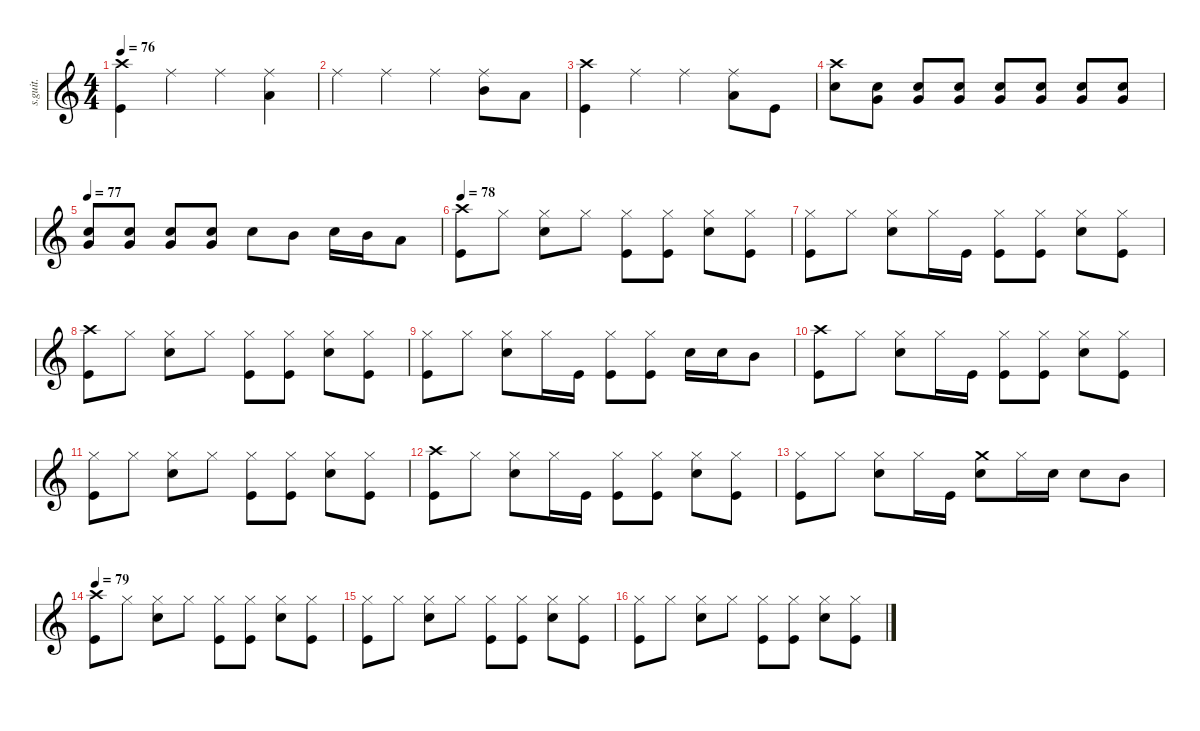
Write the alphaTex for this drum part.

\defaultSystemsLayout 4
\hideDynamics
\bracketExtendMode nobrackets
\track ("Matt Sorum (Drums)" "s.guit.") {instrument percussion}
\staff {score}
\articulation defaults
\ts (4 4)
\tempo 76
\clef g2
\ks c
("Crash high (hit)" "Kick (hit)").4{lyrics (0 "") lyrics (1 "") lyrics (2 "") lyrics (3 "") lyrics (4 "") dy f} "Ride (middle)".4{lyrics (0 "") lyrics (1 "") lyrics (2 "") lyrics (3 "") lyrics (4 "")} "Ride (middle)".4{lyrics (0 "") lyrics (1 "") lyrics (2 "") lyrics (3 "") lyrics (4 "")} ("Ride (middle)" "Low Tom (hit)").4{lyrics (0 "") lyrics (1 "") lyrics (2 "") lyrics (3 "") lyrics (4 "")} |
"Ride (middle)".4{lyrics (0 "") lyrics (1 "") lyrics (2 "") lyrics (3 "") lyrics (4 "")} "Ride (middle)".4{lyrics (0 "") lyrics (1 "") lyrics (2 "") lyrics (3 "") lyrics (4 "")} "Ride (middle)".4{lyrics (0 "") lyrics (1 "") lyrics (2 "") lyrics (3 "") lyrics (4 "")} ("Ride (middle)" "Mid Tom (hit)").8{lyrics (0 "") lyrics (1 "") lyrics (2 "") lyrics (3 "") lyrics (4 "")} "Low Tom (hit)".8{lyrics (0 "") lyrics (1 "") lyrics (2 "") lyrics (3 "") lyrics (4 "")} |
("Crash high (hit)" "Kick (hit)").4{lyrics (0 "") lyrics (1 "") lyrics (2 "") lyrics (3 "") lyrics (4 "")} "Ride (middle)".4{lyrics (0 "") lyrics (1 "") lyrics (2 "") lyrics (3 "") lyrics (4 "")} "Ride (middle)".4{lyrics (0 "") lyrics (1 "") lyrics (2 "") lyrics (3 "") lyrics (4 "")} ("Ride (middle)" "Low Tom (hit)").8{lyrics (0 "") lyrics (1 "") lyrics (2 "") lyrics (3 "") lyrics (4 "")} "Kick (hit)".8{lyrics (0 "") lyrics (1 "") lyrics (2 "") lyrics (3 "") lyrics (4 "")} |
("Crash high (hit)" "Snare (hit) 2").8{lyrics (0 "") lyrics (1 "") lyrics (2 "") lyrics (3 "") lyrics (4 "")} ("Very Low Tom (hit)" "Snare (hit) 2").8{lyrics (0 "") lyrics (1 "") lyrics (2 "") lyrics (3 "") lyrics (4 "") dy pp} ("Very Low Tom (hit)" "Snare (hit) 2").8{lyrics (0 "") lyrics (1 "") lyrics (2 "") lyrics (3 "") lyrics (4 "")} ("Very Low Tom (hit)" "Snare (hit) 2").8{lyrics (0 "") lyrics (1 "") lyrics (2 "") lyrics (3 "") lyrics (4 "")} ("Very Low Tom (hit)" "Snare (hit) 2").8{lyrics (0 "") lyrics (1 "") lyrics (2 "") lyrics (3 "") lyrics (4 "") dy p} ("Very Low Tom (hit)" "Snare (hit) 2").8{lyrics (0 "") lyrics (1 "") lyrics (2 "") lyrics (3 "") lyrics (4 "")} ("Very Low Tom (hit)" "Snare (hit) 2").8{lyrics (0 "") lyrics (1 "") lyrics (2 "") lyrics (3 "") lyrics (4 "") dy mp} ("Very Low Tom (hit)" "Snare (hit) 2").8{lyrics (0 "") lyrics (1 "") lyrics (2 "") lyrics (3 "") lyrics (4 "")} |
\tempo 77
("Very Low Tom (hit)" "Snare (hit) 2").8{lyrics (0 "") lyrics (1 "") lyrics (2 "") lyrics (3 "") lyrics (4 "") dy mf} ("Very Low Tom (hit)" "Snare (hit) 2").8{lyrics (0 "") lyrics (1 "") lyrics (2 "") lyrics (3 "") lyrics (4 "")} ("Very Low Tom (hit)" "Snare (hit) 2").8{lyrics (0 "") lyrics (1 "") lyrics (2 "") lyrics (3 "") lyrics (4 "") dy f} ("Very Low Tom (hit)" "Snare (hit) 2").8{lyrics (0 "") lyrics (1 "") lyrics (2 "") lyrics (3 "") lyrics (4 "")} "Snare (hit) 2".8{lyrics (0 "") lyrics (1 "") lyrics (2 "") lyrics (3 "") lyrics (4 "")} "Mid Tom (hit)".8{lyrics (0 "") lyrics (1 "") lyrics (2 "") lyrics (3 "") lyrics (4 "")} "Snare (hit) 2".16{lyrics (0 "") lyrics (1 "") lyrics (2 "") lyrics (3 "") lyrics (4 "")} "Mid Tom (hit)".16{lyrics (0 "") lyrics (1 "") lyrics (2 "") lyrics (3 "") lyrics (4 "")} "Low Tom (hit)".8{lyrics (0 "") lyrics (1 "") lyrics (2 "") lyrics (3 "") lyrics (4 "")} |
\tempo 78
("Crash high (hit)" "Kick (hit)").8{lyrics (0 "") lyrics (1 "") lyrics (2 "") lyrics (3 "") lyrics (4 "")} "Hi-Hat (closed)".8{lyrics (0 "") lyrics (1 "") lyrics (2 "") lyrics (3 "") lyrics (4 "")} ("Hi-Hat (closed)" "Snare (hit) 2").8{lyrics (0 "") lyrics (1 "") lyrics (2 "") lyrics (3 "") lyrics (4 "")} "Hi-Hat (closed)".8{lyrics (0 "") lyrics (1 "") lyrics (2 "") lyrics (3 "") lyrics (4 "")} ("Hi-Hat (closed)" "Kick (hit)").8{lyrics (0 "") lyrics (1 "") lyrics (2 "") lyrics (3 "") lyrics (4 "")} ("Hi-Hat (closed)" "Kick (hit)").8{lyrics (0 "") lyrics (1 "") lyrics (2 "") lyrics (3 "") lyrics (4 "")} ("Hi-Hat (closed)" "Snare (hit) 2").8{lyrics (0 "") lyrics (1 "") lyrics (2 "") lyrics (3 "") lyrics (4 "")} ("Hi-Hat (closed)" "Kick (hit)").8{lyrics (0 "") lyrics (1 "") lyrics (2 "") lyrics (3 "") lyrics (4 "")} |
("Hi-Hat (closed)" "Kick (hit)").8{lyrics (0 "") lyrics (1 "") lyrics (2 "") lyrics (3 "") lyrics (4 "")} "Hi-Hat (closed)".8{lyrics (0 "") lyrics (1 "") lyrics (2 "") lyrics (3 "") lyrics (4 "")} ("Hi-Hat (closed)" "Snare (hit) 2").8{lyrics (0 "") lyrics (1 "") lyrics (2 "") lyrics (3 "") lyrics (4 "")} "Hi-Hat (closed)".16{lyrics (0 "") lyrics (1 "") lyrics (2 "") lyrics (3 "") lyrics (4 "")} "Kick (hit)".16{lyrics (0 "") lyrics (1 "") lyrics (2 "") lyrics (3 "") lyrics (4 "")} ("Hi-Hat (closed)" "Kick (hit)").8{lyrics (0 "") lyrics (1 "") lyrics (2 "") lyrics (3 "") lyrics (4 "")} ("Hi-Hat (closed)" "Kick (hit)").8{lyrics (0 "") lyrics (1 "") lyrics (2 "") lyrics (3 "") lyrics (4 "")} ("Hi-Hat (closed)" "Snare (hit) 2").8{lyrics (0 "") lyrics (1 "") lyrics (2 "") lyrics (3 "") lyrics (4 "")} ("Hi-Hat (closed)" "Kick (hit)").8{lyrics (0 "") lyrics (1 "") lyrics (2 "") lyrics (3 "") lyrics (4 "")} |
("Crash high (hit)" "Kick (hit)").8{lyrics (0 "") lyrics (1 "") lyrics (2 "") lyrics (3 "") lyrics (4 "")} "Hi-Hat (closed)".8{lyrics (0 "") lyrics (1 "") lyrics (2 "") lyrics (3 "") lyrics (4 "")} ("Hi-Hat (closed)" "Snare (hit) 2").8{lyrics (0 "") lyrics (1 "") lyrics (2 "") lyrics (3 "") lyrics (4 "")} "Hi-Hat (closed)".8{lyrics (0 "") lyrics (1 "") lyrics (2 "") lyrics (3 "") lyrics (4 "")} ("Hi-Hat (closed)" "Kick (hit)").8{lyrics (0 "") lyrics (1 "") lyrics (2 "") lyrics (3 "") lyrics (4 "")} ("Hi-Hat (closed)" "Kick (hit)").8{lyrics (0 "") lyrics (1 "") lyrics (2 "") lyrics (3 "") lyrics (4 "")} ("Hi-Hat (closed)" "Snare (hit) 2").8{lyrics (0 "") lyrics (1 "") lyrics (2 "") lyrics (3 "") lyrics (4 "")} ("Hi-Hat (closed)" "Kick (hit)").8{lyrics (0 "") lyrics (1 "") lyrics (2 "") lyrics (3 "") lyrics (4 "")} |
("Hi-Hat (closed)" "Kick (hit)").8{lyrics (0 "") lyrics (1 "") lyrics (2 "") lyrics (3 "") lyrics (4 "")} "Hi-Hat (closed)".8{lyrics (0 "") lyrics (1 "") lyrics (2 "") lyrics (3 "") lyrics (4 "")} ("Hi-Hat (closed)" "Snare (hit) 2").8{lyrics (0 "") lyrics (1 "") lyrics (2 "") lyrics (3 "") lyrics (4 "")} "Hi-Hat (closed)".16{lyrics (0 "") lyrics (1 "") lyrics (2 "") lyrics (3 "") lyrics (4 "")} "Kick (hit)".16{lyrics (0 "") lyrics (1 "") lyrics (2 "") lyrics (3 "") lyrics (4 "")} ("Hi-Hat (closed)" "Kick (hit)").8{lyrics (0 "") lyrics (1 "") lyrics (2 "") lyrics (3 "") lyrics (4 "")} ("Hi-Hat (closed)" "Kick (hit)").8{lyrics (0 "") lyrics (1 "") lyrics (2 "") lyrics (3 "") lyrics (4 "")} "Snare (hit) 2".16{lyrics (0 "") lyrics (1 "") lyrics (2 "") lyrics (3 "") lyrics (4 "")} "Snare (hit) 2".16{lyrics (0 "") lyrics (1 "") lyrics (2 "") lyrics (3 "") lyrics (4 "")} "Mid Tom (hit)".8{lyrics (0 "") lyrics (1 "") lyrics (2 "") lyrics (3 "") lyrics (4 "")} |
("Crash high (hit)" "Kick (hit)").8{lyrics (0 "") lyrics (1 "") lyrics (2 "") lyrics (3 "") lyrics (4 "")} "Hi-Hat (closed)".8{lyrics (0 "") lyrics (1 "") lyrics (2 "") lyrics (3 "") lyrics (4 "")} ("Hi-Hat (closed)" "Snare (hit) 2").8{lyrics (0 "") lyrics (1 "") lyrics (2 "") lyrics (3 "") lyrics (4 "")} "Hi-Hat (closed)".16{lyrics (0 "") lyrics (1 "") lyrics (2 "") lyrics (3 "") lyrics (4 "")} "Kick (hit)".16{lyrics (0 "") lyrics (1 "") lyrics (2 "") lyrics (3 "") lyrics (4 "")} ("Hi-Hat (closed)" "Kick (hit)").8{lyrics (0 "") lyrics (1 "") lyrics (2 "") lyrics (3 "") lyrics (4 "")} ("Hi-Hat (closed)" "Kick (hit)").8{lyrics (0 "") lyrics (1 "") lyrics (2 "") lyrics (3 "") lyrics (4 "")} ("Hi-Hat (closed)" "Snare (hit) 2").8{lyrics (0 "") lyrics (1 "") lyrics (2 "") lyrics (3 "") lyrics (4 "")} ("Hi-Hat (closed)" "Kick (hit)").8{lyrics (0 "") lyrics (1 "") lyrics (2 "") lyrics (3 "") lyrics (4 "")} |
("Hi-Hat (closed)" "Kick (hit)").8{lyrics (0 "") lyrics (1 "") lyrics (2 "") lyrics (3 "") lyrics (4 "")} "Hi-Hat (closed)".8{lyrics (0 "") lyrics (1 "") lyrics (2 "") lyrics (3 "") lyrics (4 "")} ("Hi-Hat (closed)" "Snare (hit) 2").8{lyrics (0 "") lyrics (1 "") lyrics (2 "") lyrics (3 "") lyrics (4 "")} "Hi-Hat (closed)".8{lyrics (0 "") lyrics (1 "") lyrics (2 "") lyrics (3 "") lyrics (4 "")} ("Hi-Hat (closed)" "Kick (hit)").8{lyrics (0 "") lyrics (1 "") lyrics (2 "") lyrics (3 "") lyrics (4 "")} ("Hi-Hat (closed)" "Kick (hit)").8{lyrics (0 "") lyrics (1 "") lyrics (2 "") lyrics (3 "") lyrics (4 "")} ("Hi-Hat (closed)" "Snare (hit) 2").8{lyrics (0 "") lyrics (1 "") lyrics (2 "") lyrics (3 "") lyrics (4 "")} ("Hi-Hat (closed)" "Kick (hit)").8{lyrics (0 "") lyrics (1 "") lyrics (2 "") lyrics (3 "") lyrics (4 "")} |
("Crash high (hit)" "Kick (hit)").8{lyrics (0 "") lyrics (1 "") lyrics (2 "") lyrics (3 "") lyrics (4 "")} "Hi-Hat (closed)".8{lyrics (0 "") lyrics (1 "") lyrics (2 "") lyrics (3 "") lyrics (4 "")} ("Hi-Hat (closed)" "Snare (hit) 2").8{lyrics (0 "") lyrics (1 "") lyrics (2 "") lyrics (3 "") lyrics (4 "")} "Hi-Hat (closed)".16{lyrics (0 "") lyrics (1 "") lyrics (2 "") lyrics (3 "") lyrics (4 "")} "Kick (hit)".16{lyrics (0 "") lyrics (1 "") lyrics (2 "") lyrics (3 "") lyrics (4 "")} ("Hi-Hat (closed)" "Kick (hit)").8{lyrics (0 "") lyrics (1 "") lyrics (2 "") lyrics (3 "") lyrics (4 "")} ("Hi-Hat (closed)" "Kick (hit)").8{lyrics (0 "") lyrics (1 "") lyrics (2 "") lyrics (3 "") lyrics (4 "")} ("Hi-Hat (closed)" "Snare (hit) 2").8{lyrics (0 "") lyrics (1 "") lyrics (2 "") lyrics (3 "") lyrics (4 "")} ("Hi-Hat (closed)" "Kick (hit)").8{lyrics (0 "") lyrics (1 "") lyrics (2 "") lyrics (3 "") lyrics (4 "")} |
("Hi-Hat (closed)" "Kick (hit)").8{lyrics (0 "") lyrics (1 "") lyrics (2 "") lyrics (3 "") lyrics (4 "")} "Hi-Hat (closed)".8{lyrics (0 "") lyrics (1 "") lyrics (2 "") lyrics (3 "") lyrics (4 "")} ("Hi-Hat (closed)" "Snare (hit) 2").8{lyrics (0 "") lyrics (1 "") lyrics (2 "") lyrics (3 "") lyrics (4 "")} "Hi-Hat (closed)".16{lyrics (0 "") lyrics (1 "") lyrics (2 "") lyrics (3 "") lyrics (4 "")} "Kick (hit)".16{lyrics (0 "") lyrics (1 "") lyrics (2 "") lyrics (3 "") lyrics (4 "")} ("Crash medium (hit)" "Snare (hit) 2").8{lyrics (0 "") lyrics (1 "") lyrics (2 "") lyrics (3 "") lyrics (4 "")} "Hi-Hat (closed)".16{lyrics (0 "") lyrics (1 "") lyrics (2 "") lyrics (3 "") lyrics (4 "")} "Snare (hit) 2".16{lyrics (0 "") lyrics (1 "") lyrics (2 "") lyrics (3 "") lyrics (4 "")} "Snare (hit) 2".8{lyrics (0 "") lyrics (1 "") lyrics (2 "") lyrics (3 "") lyrics (4 "")} "Mid Tom (hit)".8{lyrics (0 "") lyrics (1 "") lyrics (2 "") lyrics (3 "") lyrics (4 "")} |
\tempo 79
("Crash high (hit)" "Kick (hit)").8{lyrics (0 "") lyrics (1 "") lyrics (2 "") lyrics (3 "") lyrics (4 "")} "Hi-Hat (closed)".8{lyrics (0 "") lyrics (1 "") lyrics (2 "") lyrics (3 "") lyrics (4 "")} ("Hi-Hat (closed)" "Snare (hit) 2").8{lyrics (0 "") lyrics (1 "") lyrics (2 "") lyrics (3 "") lyrics (4 "")} "Hi-Hat (closed)".8{lyrics (0 "") lyrics (1 "") lyrics (2 "") lyrics (3 "") lyrics (4 "")} ("Hi-Hat (closed)" "Kick (hit)").8{lyrics (0 "") lyrics (1 "") lyrics (2 "") lyrics (3 "") lyrics (4 "")} ("Hi-Hat (closed)" "Kick (hit)").8{lyrics (0 "") lyrics (1 "") lyrics (2 "") lyrics (3 "") lyrics (4 "")} ("Hi-Hat (closed)" "Snare (hit) 2").8{lyrics (0 "") lyrics (1 "") lyrics (2 "") lyrics (3 "") lyrics (4 "")} ("Hi-Hat (closed)" "Kick (hit)").8{lyrics (0 "") lyrics (1 "") lyrics (2 "") lyrics (3 "") lyrics (4 "")} |
("Hi-Hat (closed)" "Kick (hit)").8{lyrics (0 "") lyrics (1 "") lyrics (2 "") lyrics (3 "") lyrics (4 "")} "Hi-Hat (closed)".8{lyrics (0 "") lyrics (1 "") lyrics (2 "") lyrics (3 "") lyrics (4 "")} ("Hi-Hat (closed)" "Snare (hit) 2").8{lyrics (0 "") lyrics (1 "") lyrics (2 "") lyrics (3 "") lyrics (4 "")} "Hi-Hat (closed)".8{lyrics (0 "") lyrics (1 "") lyrics (2 "") lyrics (3 "") lyrics (4 "")} ("Hi-Hat (closed)" "Kick (hit)").8{lyrics (0 "") lyrics (1 "") lyrics (2 "") lyrics (3 "") lyrics (4 "")} ("Hi-Hat (closed)" "Kick (hit)").8{lyrics (0 "") lyrics (1 "") lyrics (2 "") lyrics (3 "") lyrics (4 "")} ("Hi-Hat (closed)" "Snare (hit) 2").8{lyrics (0 "") lyrics (1 "") lyrics (2 "") lyrics (3 "") lyrics (4 "")} ("Hi-Hat (closed)" "Kick (hit)").8{lyrics (0 "") lyrics (1 "") lyrics (2 "") lyrics (3 "") lyrics (4 "")} |
("Hi-Hat (closed)" "Kick (hit)").8{lyrics (0 "") lyrics (1 "") lyrics (2 "") lyrics (3 "") lyrics (4 "")} "Hi-Hat (closed)".8{lyrics (0 "") lyrics (1 "") lyrics (2 "") lyrics (3 "") lyrics (4 "")} ("Hi-Hat (closed)" "Snare (hit) 2").8{lyrics (0 "") lyrics (1 "") lyrics (2 "") lyrics (3 "") lyrics (4 "")} "Hi-Hat (closed)".8{lyrics (0 "") lyrics (1 "") lyrics (2 "") lyrics (3 "") lyrics (4 "")} ("Hi-Hat (closed)" "Kick (hit)").8{lyrics (0 "") lyrics (1 "") lyrics (2 "") lyrics (3 "") lyrics (4 "")} ("Hi-Hat (closed)" "Kick (hit)").8{lyrics (0 "") lyrics (1 "") lyrics (2 "") lyrics (3 "") lyrics (4 "")} ("Hi-Hat (closed)" "Snare (hit) 2").8{lyrics (0 "") lyrics (1 "") lyrics (2 "") lyrics (3 "") lyrics (4 "")} ("Hi-Hat (closed)" "Kick (hit)").8{lyrics (0 "") lyrics (1 "") lyrics (2 "") lyrics (3 "") lyrics (4 "")}
